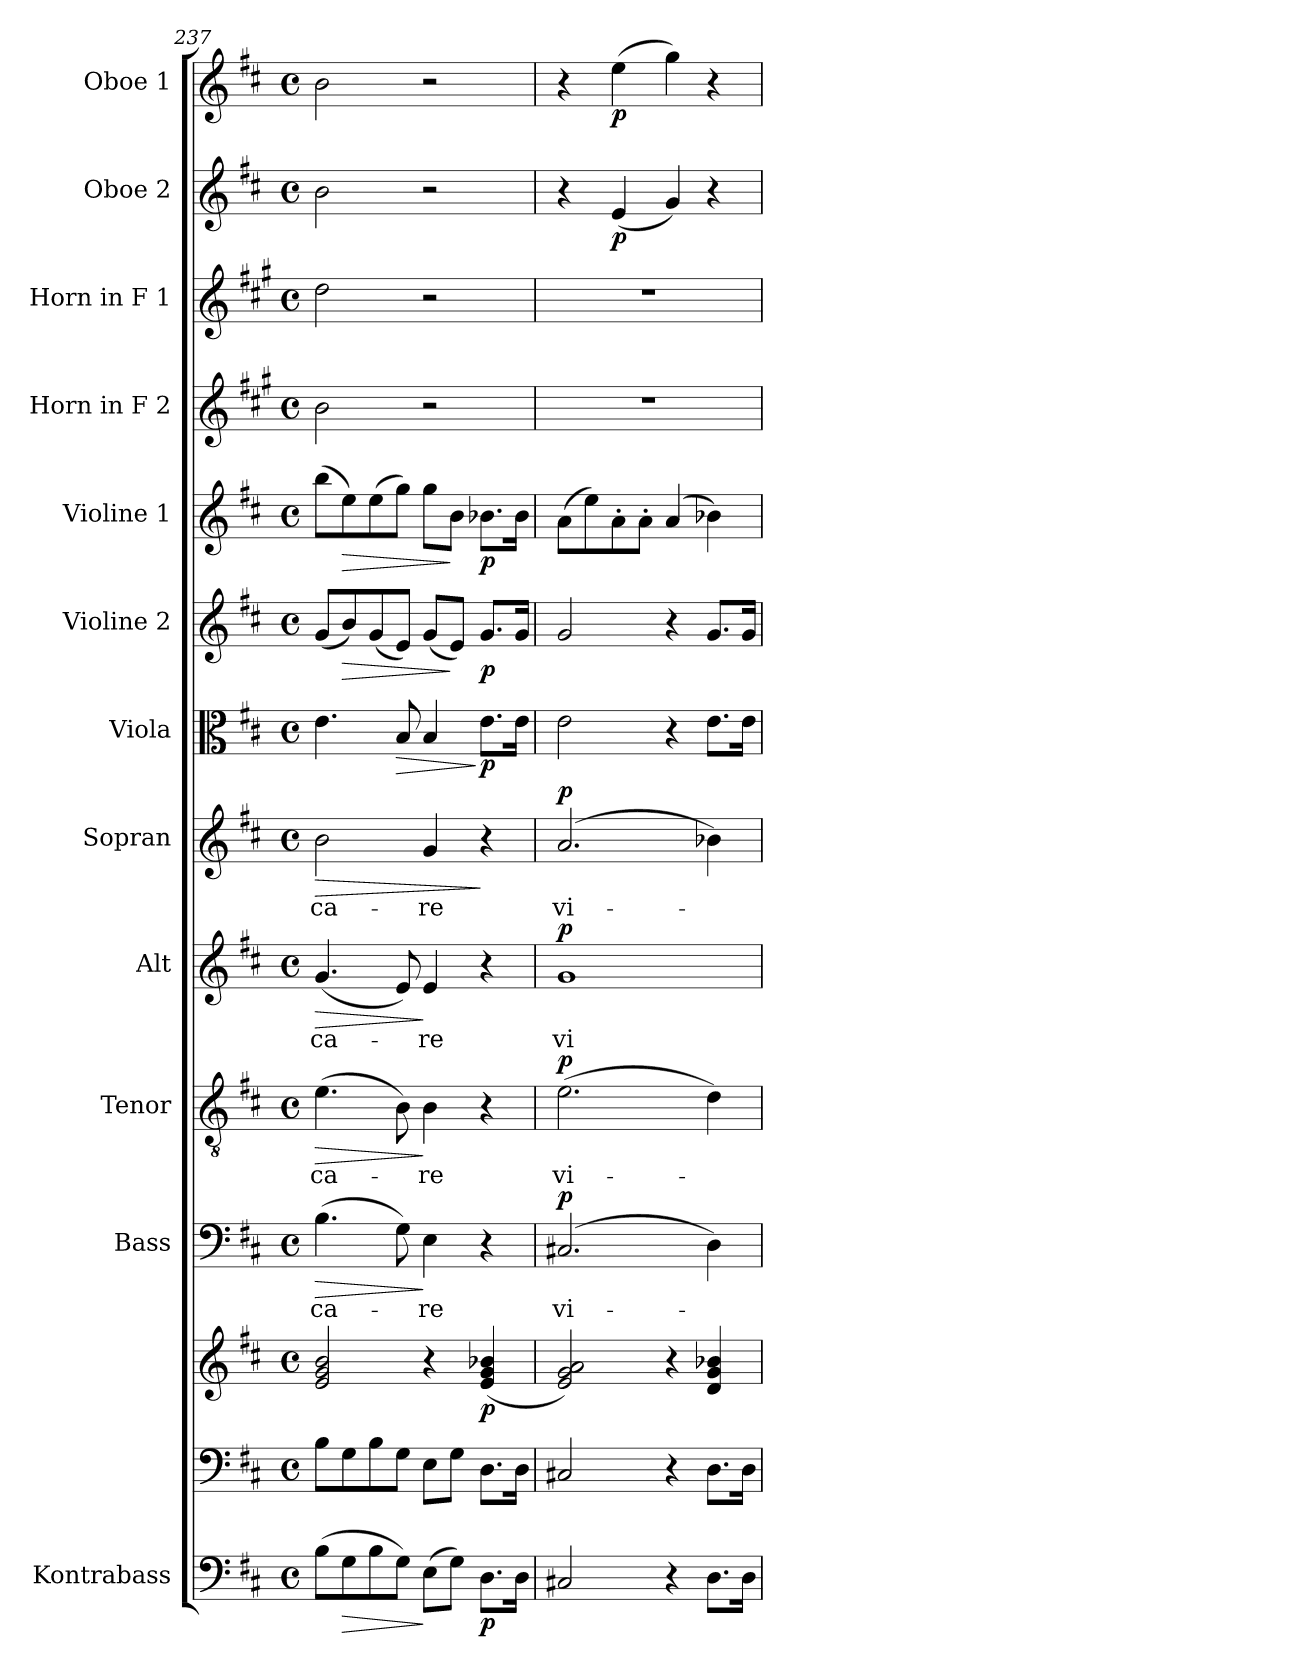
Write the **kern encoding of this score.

**kern	**dynam	**kern	**kern	**dynam	**kern	**text	**dynam	**kern	**text	**dynam	**kern	**text	**dynam	**kern	**text	**dynam	**kern	**dynam	**kern	**dynam	**kern	**dynam	**kern	**kern	**kern	**dynam	**kern	**dynam
*part13	*part13	*part12	*part12	*part12	*part11	*part11	*part11	*part10	*part10	*part10	*part9	*part9	*part9	*part8	*part8	*part8	*part7	*part7	*part6	*part6	*part5	*part5	*part4	*part3	*part2	*part2	*part1	*part1
*staff14	*staff14	*staff13	*staff12	*staff12/13	*staff11	*staff11	*staff11	*staff10	*staff10	*staff10	*staff9	*staff9	*staff9	*staff8	*staff8	*staff8	*staff7	*staff7	*staff6	*staff6	*staff5	*staff5	*staff4	*staff3	*staff2	*staff2	*staff1	*staff1
*I"Kontrabass	*	*	*	*	*I"Bass	*	*	*I"Tenor	*	*	*I"Alt	*	*	*I"Sopran	*	*	*I"Viola	*	*I"Violine 2	*	*I"Violine 1	*	*I"Horn in F 2	*I"Horn in F 1	*I"Oboe 2	*	*I"Oboe 1	*
*I'Kb.	*	*	*	*	*I'B.	*	*	*I'T.	*	*	*I'A.	*	*	*I'S.	*	*	*I'Vla.	*	*I'Vl. 2	*	*I'Vl. 1	*	*	*	*I'Ob. 2	*	*I'Ob. 1	*
*clefF4	*	*clefF4	*clefG2	*	*clefF4	*	*	*clefGv2	*	*	*clefG2	*	*	*clefG2	*	*	*clefC3	*	*clefG2	*	*clefG2	*	*clefG2	*clefG2	*clefG2	*	*clefG2	*
*ITrd7c12	*	*	*	*	*	*	*	*	*	*	*	*	*	*	*	*	*	*	*	*	*	*	*ITrd4c7	*ITrd4c7	*	*	*	*
*k[f#c#]	*	*k[f#c#]	*k[f#c#]	*	*k[f#c#]	*	*	*k[f#c#]	*	*	*k[f#c#]	*	*	*k[f#c#]	*	*	*k[f#c#]	*	*k[f#c#]	*	*k[f#c#]	*	*k[f#c#]	*k[f#c#]	*k[f#c#]	*	*k[f#c#]	*
*D:	*	*D:	*D:	*	*D:	*	*	*D:	*	*	*D:	*	*	*D:	*	*	*D:	*	*D:	*	*D:	*	*D:	*D:	*D:	*	*D:	*
*M4/4	*	*M4/4	*M4/4	*	*M4/4	*	*	*M4/4	*	*	*M4/4	*	*	*M4/4	*	*	*M4/4	*	*M4/4	*	*M4/4	*	*M4/4	*M4/4	*M4/4	*	*M4/4	*
*met(c)	*	*met(c)	*met(c)	*	*met(c)	*	*	*met(c)	*	*	*met(c)	*	*	*met(c)	*	*	*met(c)	*	*met(c)	*	*met(c)	*	*met(c)	*met(c)	*met(c)	*	*met(c)	*
=237	=237	=237	=237	=237	=237	=237	=237	=237	=237	=237	=237	=237	=237	=237	=237	=237	=237	=237	=237	=237	=237	=237	=237	=237	=237	=237	=237	=237
!	!	!	!	!	!	!LO:LY:b	!LO:HP:b	!	!LO:LY:b	!LO:HP:b	!	!LO:LY:b	!LO:HP:b	!	!LO:LY:b	!LO:HP:b	!	!	!	!	!	!	!	!	!	!	!	!
(>8BB\L	.	8B\L	2e/ 2g/ 2b/	.	(>4.B\	-ca-	>	(>4.e\	-ca-	>	(<4.g/	-ca-	>	2b\	-ca-	>	4.e\	.	(<8g/L	.	(>8bb\L	.	2e\	2g\	2b\	.	2b\	.
!	!LO:HP:b	!	!	!	!	!	!	!	!	!	!	!	!	!	!	!	!	!	!	!LO:HP:b	!	!LO:HP:b	!	!	!	!	!	!
8GG\	>	8G\	.	.	.	.	.	.	.	.	.	.	.	.	.	.	.	.	8b/)	>	8ee\)	>	.	.	.	.	.	.
8BB\	.	8B\	.	.	.	.	.	.	.	.	.	.	.	.	.	.	.	.	(<8g/	.	(>8ee\	.	.	.	.	.	.	.
!	!	!	!	!	!	!	!	!	!	!	!	!	!	!	!	!	!	!LO:HP:b	!	!	!	!	!	!	!	!	!	!
8GG\J)	.	8G\J	.	.	8G\)	.	.	8B\)	.	.	8e/)	.	.	.	.	.	8B/	>	8e/J)	.	8gg\J)	.	.	.	.	.	.	.
!	!	!	!	!	!	!LO:LY:b	!	!	!LO:LY:b	!	!	!LO:LY:b	!	!	!LO:LY:b	!	!	!	!	!	!	!	!	!	!	!	!	!
(>8EE\L	]	8E\L	4r	.	4E\	-re	]	4B\	-re	]	4e/	-re	]	4g/	-re	.	4B/	.	(<8g/L	.	8gg\L	.	2r	2r	2r	.	2r	.
8GG\J)	.	8G\J	.	.	.	.	.	.	.	.	.	.	.	.	.	.	.	.	8e/J)	]	8b\J	]	.	.	.	.	.	.
!	!LO:DY:b	!	!	!LO:DY:b	!	!	!	!	!	!	!	!	!	!	!	!	!	!LO:DY:n=1:b	!	!LO:DY:b	!	!LO:DY:b	!	!	!	!	!	!
8.DD\L	p	8.D\L	(4e/ 4g/ 4b-X/	p	4r	.	.	4r	.	.	4r	.	.	4r	.	]	8.e\L	] p	8.g/L	p	8.b-X\L	p	.	.	.	.	.	.
16DD\Jk	.	16D\Jk	.	.	.	.	.	.	.	.	.	.	.	.	.	.	16e\Jk	.	16g/Jk	.	16b-\Jk	.	.	.	.	.	.	.
!!LO:PB:g=z
=238	=238	=238	=238	=238	=238	=238	=238	=238	=238	=238	=238	=238	=238	=238	=238	=238	=238	=238	=238	=238	=238	=238	=238	=238	=238	=238	=238	=238
!	!	!	!	!	!	!LO:LY:b	!LO:DY:a	!	!LO:LY:b	!LO:DY:a	!	!LO:LY:b	!LO:DY:a	!	!LO:LY:b	!LO:DY:a	!	!	!	!	!	!	!	!	!	!	!	!
2CC#X/	.	2C#X/	2e/ 2g/ 2a/)	.	(2.C#X/	vi-	p	(>2.e\	vi-	p	1g	vi-	p	(2.a/	vi-	p	2e\	.	2g/	.	(>8a\L	.	1r	1r	4r	.	4r	.
.	.	.	.	.	.	.	.	.	.	.	.	.	.	.	.	.	.	.	.	.	8ee\)	.	.	.	.	.	.	.
!	!	!	!	!	!	!	!	!	!	!	!	!	!	!	!	!	!	!	!	!	!	!	!	!	!	!LO:DY:b	!	!LO:DY:b
.	.	.	.	.	.	.	.	.	.	.	.	.	.	.	.	.	.	.	.	.	8a'>\	.	.	.	(<4e/	p	(>4ee\	p
.	.	.	.	.	.	.	.	.	.	.	.	.	.	.	.	.	.	.	.	.	8a'>\J	.	.	.	.	.	.	.
4r	.	4r	4r	.	.	.	.	.	.	.	.	.	.	.	.	.	4r	.	4r	.	(4a/	.	.	.	4g/)	.	4gg\)	.
8.DD\L	.	8.D\L	4d/ 4g/ 4b-X/	.	4D\)	.	.	4d\)	.	.	.	.	.	4b-X\)	.	.	8.e\L	.	8.g/L	.	4b-X\)	.	.	.	4r	.	4r	.
16DD\Jk	.	16D\Jk	.	.	.	.	.	.	.	.	.	.	.	.	.	.	16e\Jk	.	16g/Jk	.	.	.	.	.	.	.	.	.
=	=	=	=	=	=	=	=	=	=	=	=	=	=	=	=	=	=	=	=	=	=	=	=	=	=	=	=	=
*-	*-	*-	*-	*-	*-	*-	*-	*-	*-	*-	*-	*-	*-	*-	*-	*-	*-	*-	*-	*-	*-	*-	*-	*-	*-	*-	*-	*-
